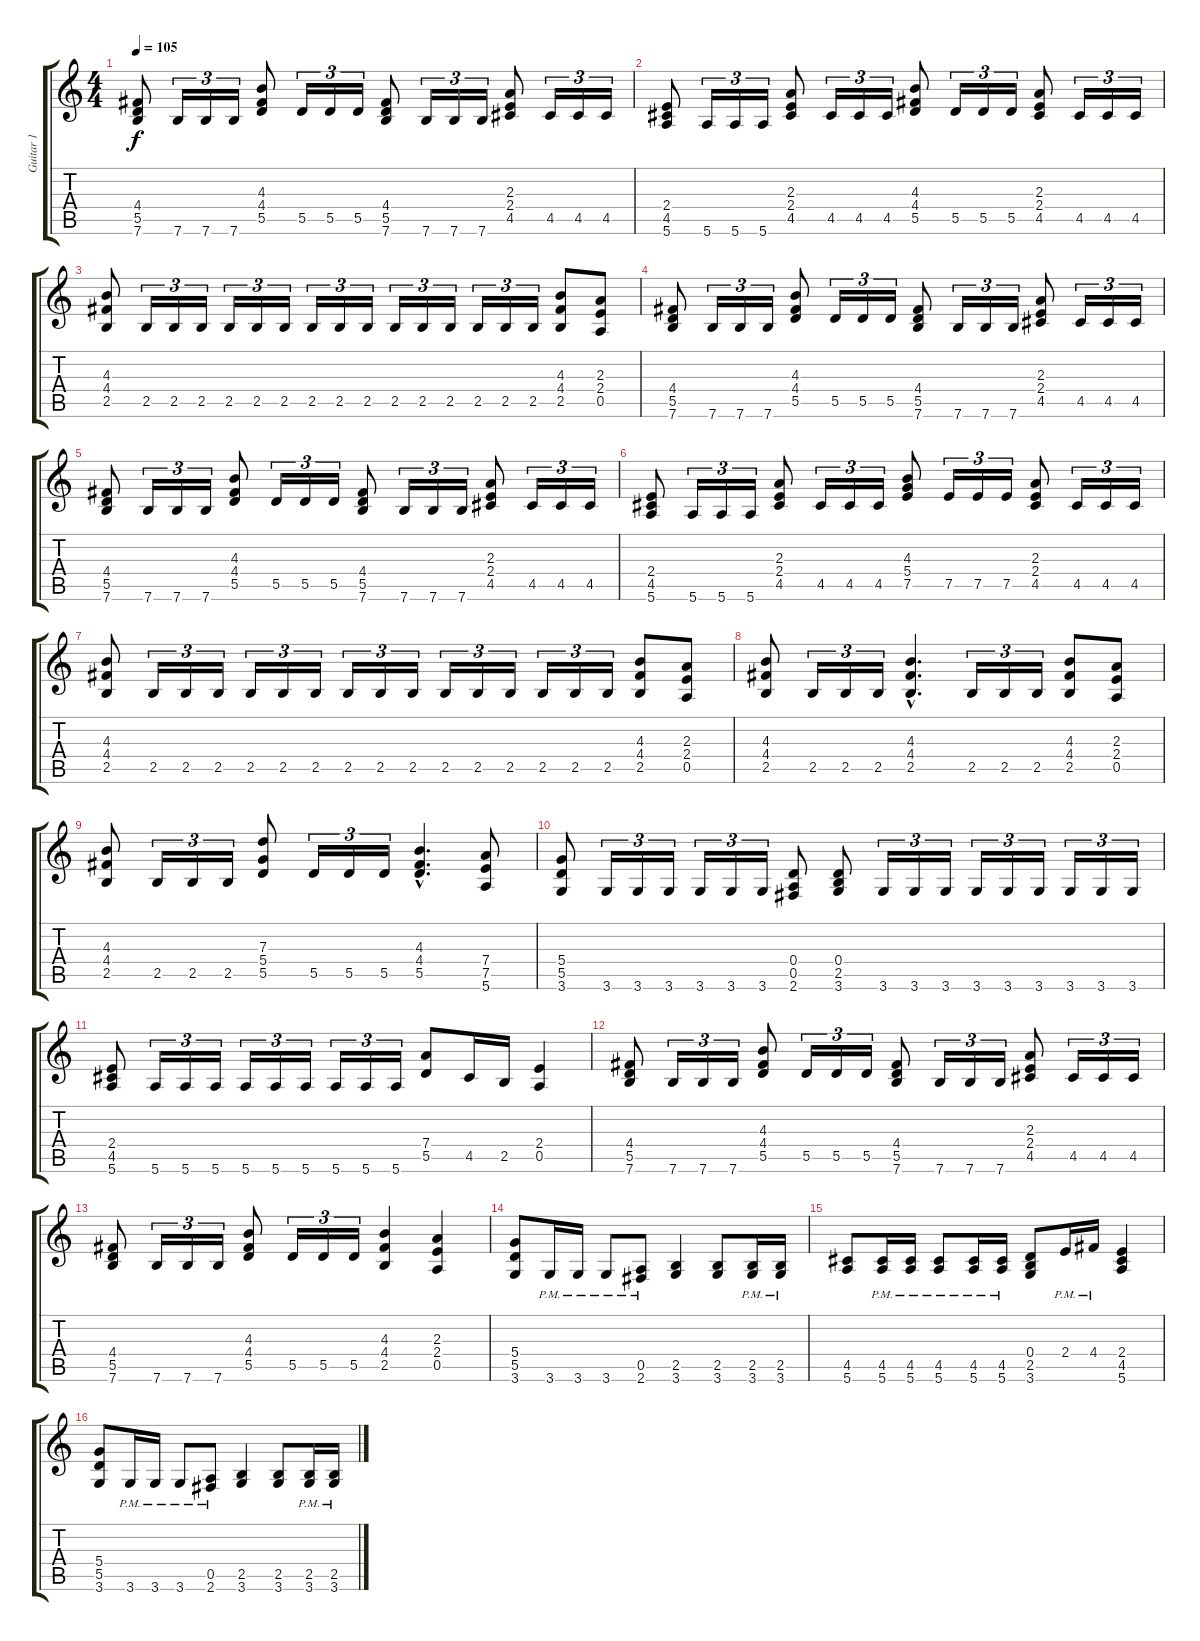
\track ("Guitar 1" "Guitar 1") {instrument distortionguitar}
\staff {score tabs}
\tuning (E4 B3 G3 D3 A2 E2) {hide}
\ts (4 4)
\tempo 105
\clef g2
\ks c
(4.4 5.5 7.6).8{dy f} 7.6.16{tu (3 2)} 7.6.16{tu (3 2)} 7.6.16{tu (3 2)} (4.3 4.4 5.5).8 5.5.16{tu (3 2)} 5.5.16{tu (3 2)} 5.5.16{tu (3 2)} (4.4 5.5 7.6).8 7.6.16{tu (3 2)} 7.6.16{tu (3 2)} 7.6.16{tu (3 2)} (2.3 2.4 4.5).8 4.5.16{tu (3 2)} 4.5.16{tu (3 2)} 4.5.16{tu (3 2)} |
(2.4 4.5 5.6).8 5.6.16{tu (3 2)} 5.6.16{tu (3 2)} 5.6.16{tu (3 2)} (2.3 2.4 4.5).8 4.5.16{tu (3 2)} 4.5.16{tu (3 2)} 4.5.16{tu (3 2)} (4.3 4.4 5.5).8 5.5.16{tu (3 2)} 5.5.16{tu (3 2)} 5.5.16{tu (3 2)} (2.3 2.4 4.5).8 4.5.16{tu (3 2)} 4.5.16{tu (3 2)} 4.5.16{tu (3 2)} |
(4.3 4.4 2.5).8 2.5.16{tu (3 2)} 2.5.16{tu (3 2)} 2.5.16{tu (3 2)} 2.5.16{tu (3 2)} 2.5.16{tu (3 2)} 2.5.16{tu (3 2)} 2.5.16{tu (3 2)} 2.5.16{tu (3 2)} 2.5.16{tu (3 2)} 2.5.16{tu (3 2)} 2.5.16{tu (3 2)} 2.5.16{tu (3 2)} 2.5.16{tu (3 2)} 2.5.16{tu (3 2)} 2.5.16{tu (3 2)} (4.3 4.4 2.5).8 (2.3 2.4 0.5).8 |
(4.4 5.5 7.6).8 7.6.16{tu (3 2)} 7.6.16{tu (3 2)} 7.6.16{tu (3 2)} (4.3 4.4 5.5).8 5.5.16{tu (3 2)} 5.5.16{tu (3 2)} 5.5.16{tu (3 2)} (4.4 5.5 7.6).8 7.6.16{tu (3 2)} 7.6.16{tu (3 2)} 7.6.16{tu (3 2)} (2.3 2.4 4.5).8 4.5.16{tu (3 2)} 4.5.16{tu (3 2)} 4.5.16{tu (3 2)} |
(4.4 5.5 7.6).8 7.6.16{tu (3 2)} 7.6.16{tu (3 2)} 7.6.16{tu (3 2)} (4.3 4.4 5.5).8 5.5.16{tu (3 2)} 5.5.16{tu (3 2)} 5.5.16{tu (3 2)} (4.4 5.5 7.6).8 7.6.16{tu (3 2)} 7.6.16{tu (3 2)} 7.6.16{tu (3 2)} (2.3 2.4 4.5).8 4.5.16{tu (3 2)} 4.5.16{tu (3 2)} 4.5.16{tu (3 2)} |
(2.4 4.5 5.6).8 5.6.16{tu (3 2)} 5.6.16{tu (3 2)} 5.6.16{tu (3 2)} (2.3 2.4 4.5).8 4.5.16{tu (3 2)} 4.5.16{tu (3 2)} 4.5.16{tu (3 2)} (4.3 5.4 7.5).8 7.5.16{tu (3 2)} 7.5.16{tu (3 2)} 7.5.16{tu (3 2)} (2.3 2.4 4.5).8 4.5.16{tu (3 2)} 4.5.16{tu (3 2)} 4.5.16{tu (3 2)} |
(4.3 4.4 2.5).8 2.5.16{tu (3 2)} 2.5.16{tu (3 2)} 2.5.16{tu (3 2)} 2.5.16{tu (3 2)} 2.5.16{tu (3 2)} 2.5.16{tu (3 2)} 2.5.16{tu (3 2)} 2.5.16{tu (3 2)} 2.5.16{tu (3 2)} 2.5.16{tu (3 2)} 2.5.16{tu (3 2)} 2.5.16{tu (3 2)} 2.5.16{tu (3 2)} 2.5.16{tu (3 2)} 2.5.16{tu (3 2)} (4.3 4.4 2.5).8 (2.3 2.4 0.5).8 |
(4.3 4.4 2.5).8 2.5.16{tu (3 2)} 2.5.16{tu (3 2)} 2.5.16{tu (3 2)} (4.3{hac} 4.4{hac} 2.5{hac}).4{d} 2.5.16{tu (3 2)} 2.5.16{tu (3 2)} 2.5.16{tu (3 2)} (4.3 4.4 2.5).8 (2.3 2.4 0.5).8 |
(4.3 4.4 2.5).8 2.5.16{tu (3 2)} 2.5.16{tu (3 2)} 2.5.16{tu (3 2)} (7.3 5.4 5.5).8 5.5.16{tu (3 2)} 5.5.16{tu (3 2)} 5.5.16{tu (3 2)} (4.3{hac} 4.4{hac} 5.5{hac}).4{d} (7.4 7.5 5.6).8 |
(5.4 5.5 3.6).8 3.6.16{tu (3 2)} 3.6.16{tu (3 2)} 3.6.16{tu (3 2)} 3.6.16{tu (3 2)} 3.6.16{tu (3 2)} 3.6.16{tu (3 2)} (0.4 0.5 2.6).8 (0.4 2.5 3.6).8 3.6.16{tu (3 2)} 3.6.16{tu (3 2)} 3.6.16{tu (3 2)} 3.6.16{tu (3 2)} 3.6.16{tu (3 2)} 3.6.16{tu (3 2)} 3.6.16{tu (3 2)} 3.6.16{tu (3 2)} 3.6.16{tu (3 2)} |
(2.4 4.5 5.6).8 5.6.16{tu (3 2)} 5.6.16{tu (3 2)} 5.6.16{tu (3 2)} 5.6.16{tu (3 2)} 5.6.16{tu (3 2)} 5.6.16{tu (3 2)} 5.6.16{tu (3 2)} 5.6.16{tu (3 2)} 5.6.16{tu (3 2)} (7.4 5.5).8 4.5.16 2.5.16 (2.4 0.5).4 |
(4.4 5.5 7.6).8 7.6.16{tu (3 2)} 7.6.16{tu (3 2)} 7.6.16{tu (3 2)} (4.3 4.4 5.5).8 5.5.16{tu (3 2)} 5.5.16{tu (3 2)} 5.5.16{tu (3 2)} (4.4 5.5 7.6).8 7.6.16{tu (3 2)} 7.6.16{tu (3 2)} 7.6.16{tu (3 2)} (2.3 2.4 4.5).8 4.5.16{tu (3 2)} 4.5.16{tu (3 2)} 4.5.16{tu (3 2)} |
(4.4 5.5 7.6).8 7.6.16{tu (3 2)} 7.6.16{tu (3 2)} 7.6.16{tu (3 2)} (4.3 4.4 5.5).8 5.5.16{tu (3 2)} 5.5.16{tu (3 2)} 5.5.16{tu (3 2)} (4.3 4.4 2.5).4 (2.3 2.4 0.5).4 |
(5.4 5.5 3.6).8 3.6{pm}.16 3.6{pm}.16 3.6{pm}.8 (0.5{pm} 2.6{pm}).8 (2.5 3.6).4 (2.5 3.6).8 (2.5{pm} 3.6{pm}).16 (2.5{pm} 3.6{pm}).16 |
(4.5 5.6).8 (4.5{pm} 5.6{pm}).16 (4.5{pm} 5.6{pm}).16 (4.5{pm} 5.6{pm}).8 (4.5{pm} 5.6{pm}).16 (4.5{pm} 5.6{pm}).16 (0.4 2.5 3.6).8 2.4{pm}.16 4.4{pm}.16 (2.4 4.5 5.6).4 |
(5.4 5.5 3.6).8 3.6{pm}.16 3.6{pm}.16 3.6{pm}.8 (0.5{pm} 2.6{pm}).8 (2.5 3.6).4 (2.5 3.6).8 (2.5{pm} 3.6{pm}).16 (2.5{pm} 3.6{pm}).16
